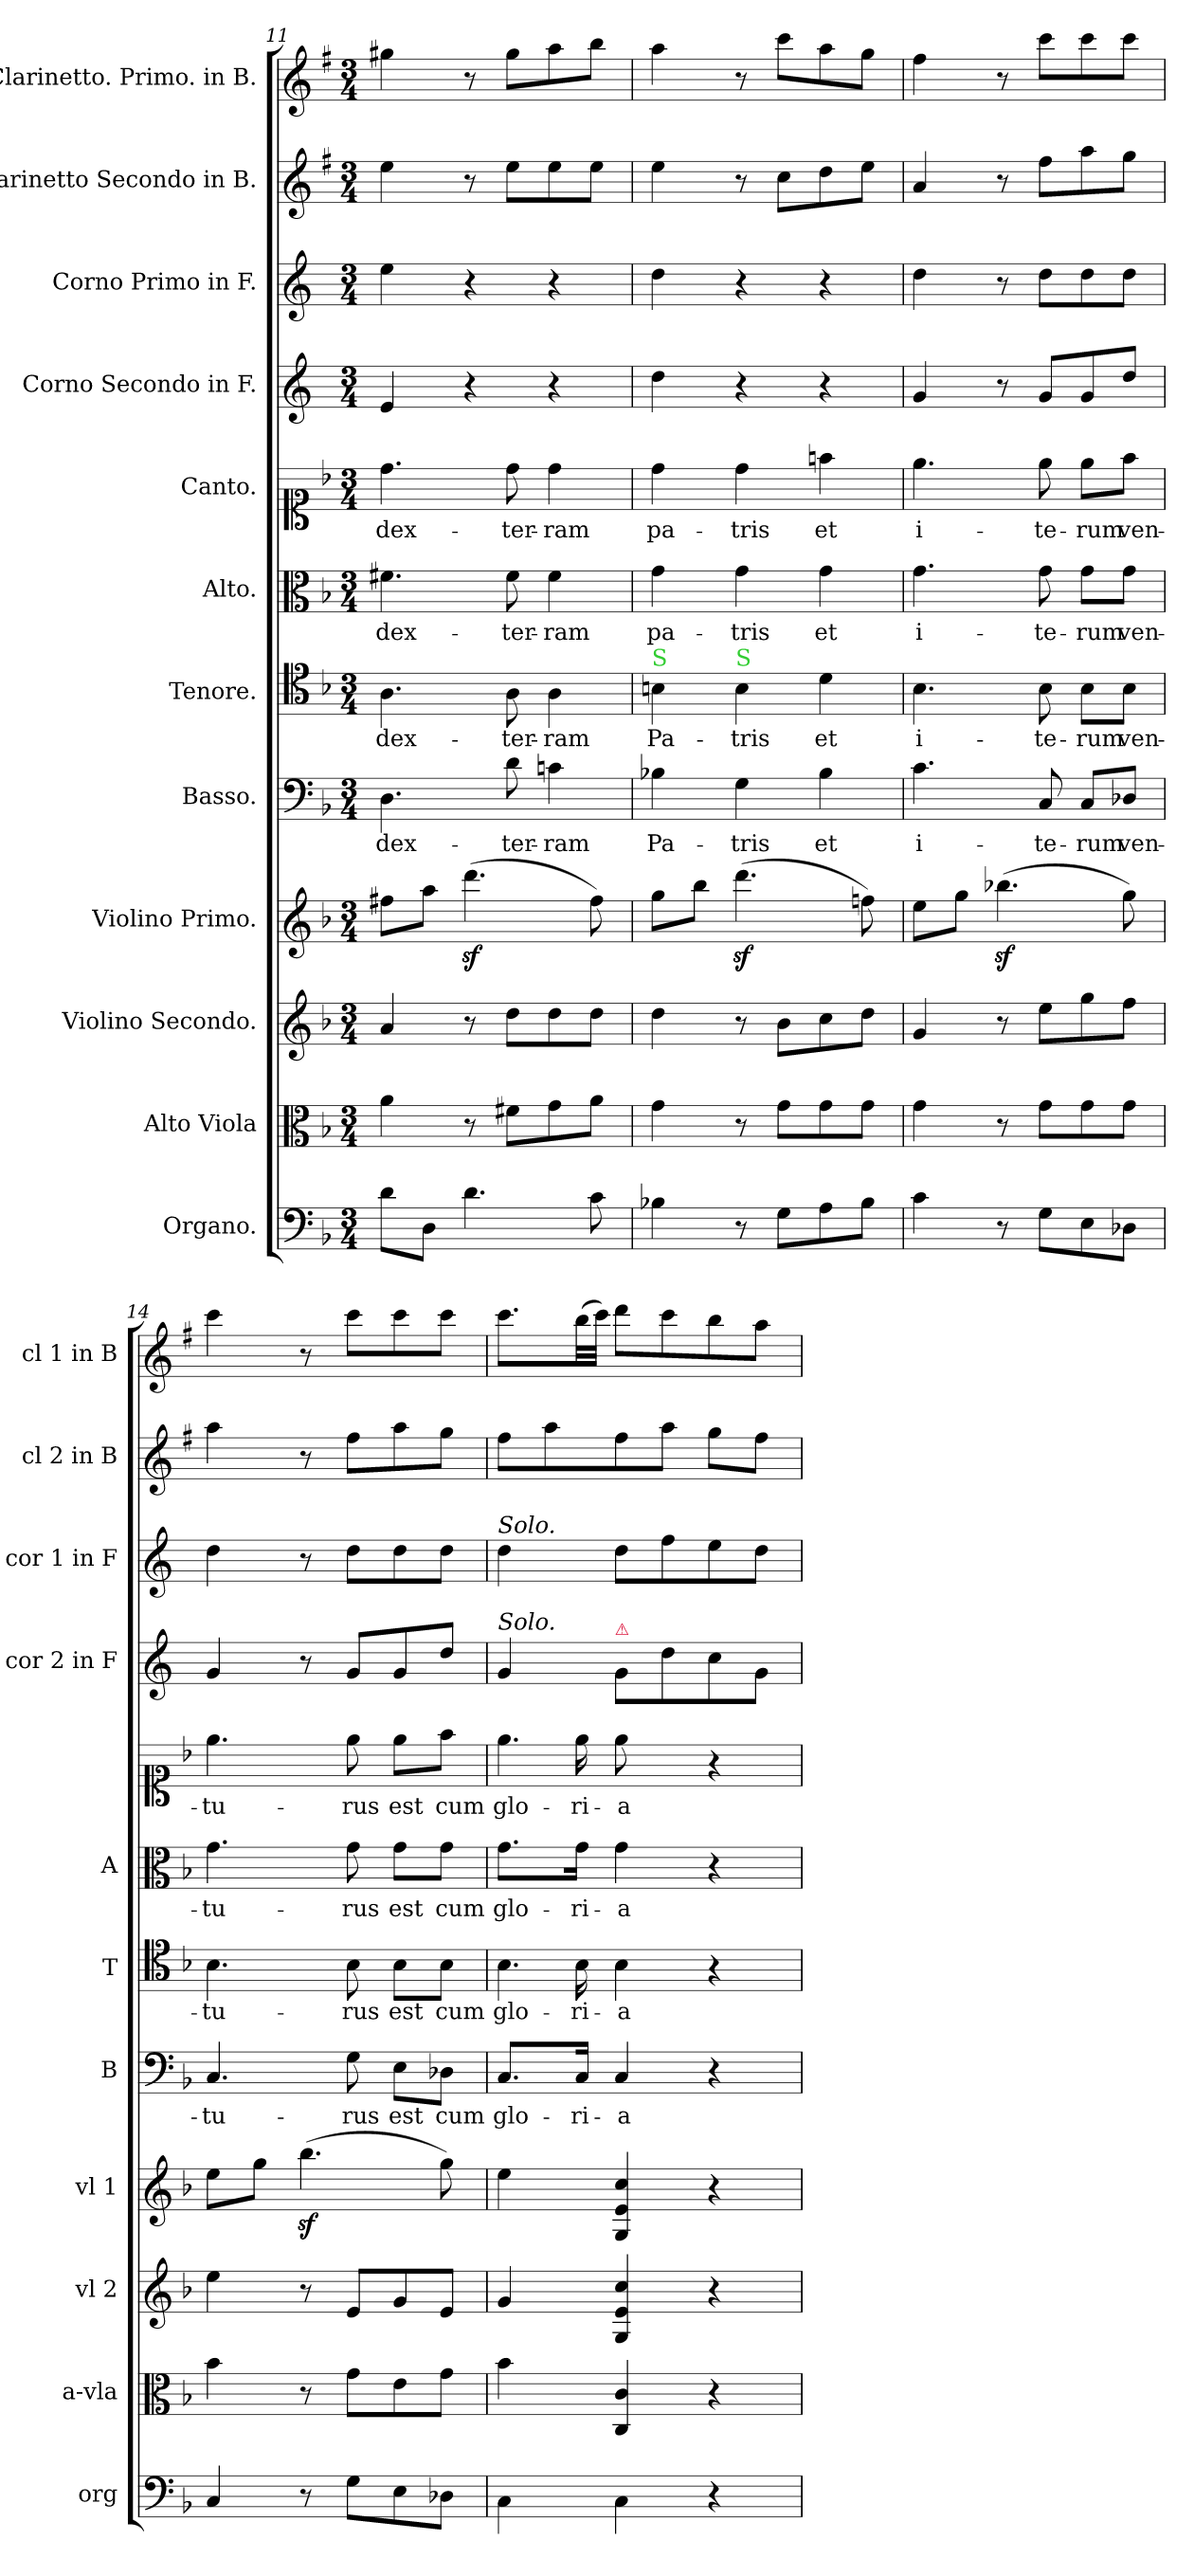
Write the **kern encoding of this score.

**kern	**kern	**kern	**kern	**kern	**text	**kern	**text	**kern	**text	**kern	**text	**kern	**kern	**kern	**kern
*part12	*part11	*part10	*part9	*part8	*part8	*part7	*part7	*part6	*part6	*part5	*part5	*part4	*part3	*part2	*part1
*staff12	*staff11	*staff10	*staff9	*staff8	*staff8	*staff7	*staff7	*staff6	*staff6	*staff5	*staff5	*staff4	*staff3	*staff2	*staff1
*I"Organo.	*I"Alto Viola	*I"Violino Secondo.	*I"Violino Primo.	*I"Basso.	*	*I"Tenore.	*	*I"Alto.	*	*I"Canto.	*	*I"Corno Secondo in F.	*I"Corno Primo in F.	*I"Clarinetto Secondo in B.	*I"Clarinetto. Primo. in B.
*I'org	*I'a-vla	*I'vl 2	*I'vl 1	*I'B	*	*I'T	*	*I'A	*	*	*	*I'cor 2 in F	*I'cor 1 in F	*I'cl 2 in B	*I'cl 1 in B
*clefF4	*clefC3	*clefG2	*clefG2	*clefF4	*	*clefC4	*	*clefC3	*	*clefC1	*	*clefG2	*clefG2	*clefG2	*clefG2
*	*	*	*	*	*	*	*	*	*	*	*	*ITrd4c7	*ITrd4c7	*ITrd1c2	*ITrd1c2
*k[b-]	*k[b-]	*k[b-]	*k[b-]	*k[b-]	*	*k[b-]	*	*k[b-]	*	*k[b-]	*	*k[b-]	*k[b-]	*k[b-]	*k[b-]
*F:	*F:	*F:	*F:	*F:	*	*F:	*	*F:	*	*F:	*	*	*	*F:	*F:
*M3/4	*M3/4	*M3/4	*M3/4	*M3/4	*	*M3/4	*	*M3/4	*	*M3/4	*	*M3/4	*M3/4	*M3/4	*M3/4
=11	=11	=11	=11	=11	=11	=11	=11	=11	=11	=11	=11	=11	=11	=11	=11
8d\L	4a\	4a/	8ff#X\L	4.D\	dex-	4.A\	dex-	4.f#X\	dex-	4.dd\	dex-	4A/	4a\	4dd\	4ff#X\
8D\J	.	.	8aa\J	.	.	.	.	.	.	.	.	.	.	.	.
4.d\	8r	8r	(4.dddz<\	.	.	.	.	.	.	.	.	4r	4r	8r	8r
.	8f#X\L	8dd\L	.	8d\	-ter-	8A\	-ter-	8f#\	-ter-	8dd\	-ter-	.	.	8dd\L	8ff#\L
.	8g\	8dd\	.	4cn\	-ram	4A\	-ram	4f#\	-ram	4dd\	-ram	4r	4r	8dd\	8gg\
8c\	8a\J	8dd\J	8ff#\)	.	.	.	.	.	.	.	.	.	.	8dd\J	8aa\J
=12	=12	=12	=12	=12	=12	=12	=12	=12	=12	=12	=12	=12	=12	=12	=12
!	!	!	!	!	!	!LO:TX:a:color=limegreen:t=S	!	!	!	!	!	!	!	!	!
4B-X\	4g\	4dd\	8gg\L	4B-X\	Pa-	4Bn\	Pa-	4g\	pa-	4dd\	pa-	4g\	4g\	4dd\	4gg\
.	.	.	8bb-\J	.	.	.	.	.	.	.	.	.	.	.	.
!	!	!	!	!	!	!LO:TX:a:color=limegreen:t=S	!	!	!	!	!	!	!	!	!
8r	8r	8r	(4.dddz<\	4G\	-tris	4B\	-tris	4g\	-tris	4dd\	-tris	4r	4r	8r	8r
8G\L	8g\L	8b-\L	.	.	.	.	.	.	.	.	.	.	.	8b-\L	8bb-\L
8A\	8g\	8cc\	.	4B-\	et	4d\	et	4g\	et	4ffn\	et	4r	4r	8cc\	8gg\
8B-\J	8g\J	8dd\J	8ffn\)	.	.	.	.	.	.	.	.	.	.	8dd\J	8ff\J
=13	=13	=13	=13	=13	=13	=13	=13	=13	=13	=13	=13	=13	=13	=13	=13
4c\	4g\	4g/	8ee\L	4.c\	i-	4.B-\	i-	4.g\	i-	4.ee\	i-	4c/	4g\	4g/	4ee\
.	.	.	8gg\J	.	.	.	.	.	.	.	.	.	.	.	.
8r	8r	8r	(4.bb-Xz<\	.	.	.	.	.	.	.	.	8r	8r	8r	8r
8G\L	8g\L	8ee\L	.	8C/	-te-	8B-\	-te-	8g\	-te-	8ee\	-te-	8c/L	8g\L	8ee\L	8bb-\L
8E\	8g\	8gg\	.	8C/L	-rum	8B-\L	-rum	8g\L	-rum	8ee\L	-rum	8c/	8g\	8gg\	8bb-\
8D-X\J	8g\J	8ff\J	8gg\)	8D-X/J	ven-	8B-\J	ven-	8g\J	ven-	8ff\J	ven-	8g/J	8g\J	8ff\J	8bb-\J
=14	=14	=14	=14	=14	=14	=14	=14	=14	=14	=14	=14	=14	=14	=14	=14
4C/	4b-\	4ee\	8ee\L	4.C/	-tu-	4.B-\	-tu-	4.g\	-tu-	4.ee\	-tu-	4c/	4g\	4gg\	4bb-\
.	.	.	8gg\J	.	.	.	.	.	.	.	.	.	.	.	.
8r	8r	8r	(4.bb-z<\	.	.	.	.	.	.	.	.	8r	8r	8r	8r
8G\L	8g\L	8e/L	.	8G\	-rus	8B-\	-rus	8g\	-rus	8ee\	-rus	8c/L	8g\L	8ee\L	8bb-\L
8E\	8e\	8g/	.	8E\L	est	8B-\L	est	8g\L	est	8ee\L	est	8c/	8g\	8gg\	8bb-\
8D-X\J	8g\J	8e/J	8gg\)	8D-X\J	cum	8B-\J	cum	8g\J	cum	8ff\J	cum	8g/J	8g\J	8ff\J	8bb-\J
=15	=15	=15	=15	=15	=15	=15	=15	=15	=15	=15	=15	=15	=15	=15	=15
!	!	!	!	!	!	!	!	!	!	!	!	!	!LO:TX:a:i:t=Solo.	!	!
!	!	!	!	!	!	!	!	!	!	!	!	!LO:TX:a:i:t=Solo.	!	!	!
!	!	!	!	!	!	!LO:N:vis=4.	!	!	!	!LO:N:vis=4.	!	!	!	!	!
4C\	4b-\	4g/	4ee\	8.C/L	glo-	8.B-\	glo-	8.g\L	glo-	8.ee\	glo-	4c/	4g\	8ee\L	8.bb-\L
.	.	.	.	.	.	.	.	.	.	.	.	.	.	8gg\	.
.	.	.	.	16C/Jk	-ri-	16B-\	-ri-	16g\Jk	-ri-	16ee\	-ri-	.	.	.	(32aa\LL
.	.	.	.	.	.	.	.	.	.	.	.	.	.	.	32bb-\JJJ)
!	!	!	!	!	!	!	!	!	!	!	!	!LO:TX:a:color=crimson:t=⚠	!	!	!
!	!	!	!	!	!	!	!	!	!	!LO:N:vis=8	!	!	!	!	!
4C\	4C/ 4c/	4G/ 4e/ 4cc/	4G/ 4e/ 4cc/	4C/	-a	4B-\	-a	4g\	-a	4ee\	-a	8c/L	8g\L	8ee\	8ccc\L
.	.	.	.	.	.	.	.	.	.	.	.	8g\	8b-\	8gg\J	8bb-\
4r	4r	4r	4r	4r	.	4r	.	4r	.	4r	.	8f\	8a\	8ff\L	8aa\
.	.	.	.	.	.	.	.	.	.	.	.	8c\J	8g\J	8ee\J	8gg\J
=	=	=	=	=	=	=	=	=	=	=	=	=	=	=	=
*-	*-	*-	*-	*-	*-	*-	*-	*-	*-	*-	*-	*-	*-	*-	*-
